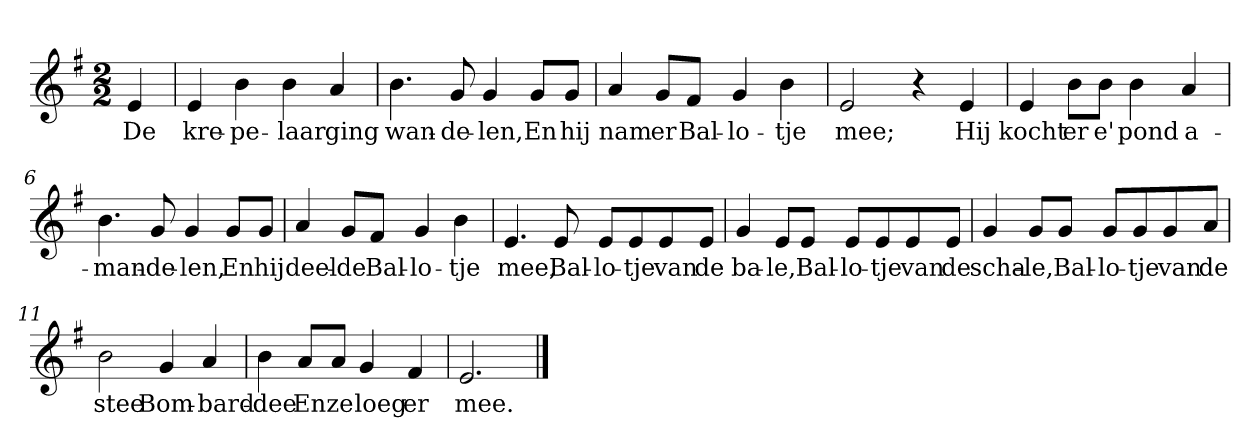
**kern	**text
*part1	*part1
*staff1	*staff1
*clefG2	*
*k[f#]	*
*e:	*
*M2/2	*
*MM120	*
=	=
4e	De
=1	=1
4e	kre-
4b	-pe-
4b	-laar
4a	ging
=2	=2
4.b	wan-
8g	-de-
4g	-len,
8g/L	En
8g/J	hij
=3	=3
4a	nam
8g/L	er
8f#/J	Bal-
4g	-lo-
4b	-tje
=4	=4
2e	mee;
4r	.
4e	Hij
=5	=5
4e	kocht
8b\L	er
8b\J	e'
4b	pond
4a	a-
=6	=6
4.b	-man-
8g	-de-
4g	-len,
8g/L	En
8g/J	hij
=7	=7
4a	deel-
8g/L	-de
8f#/J	Bal-
4g	-lo-
4b	-tje
=8	=8
4.e	mee,
8e	Bal-
8e/L	-lo-
8e/	-tje
8e/	van
8e/J	de
=9	=9
4g	ba-
8e/L	-le,
8e/J	Bal-
8e/L	-lo-
8e/	-tje
8e/	van
8e/J	de
=10	=10
4g	scha-
8g/L	-le,
8g/J	Bal-
8g/L	-lo-
8g/	-tje
8g/	van
8a/J	de
=11	=11
2b	stee
4g	Bom-
4a	-bard-
=12	=12
4b	-dee
8a/L	En
8a/J	ze
4g	loeg
4f#	er
=13	=13
2.e	mee.
==	==
*-	*-
